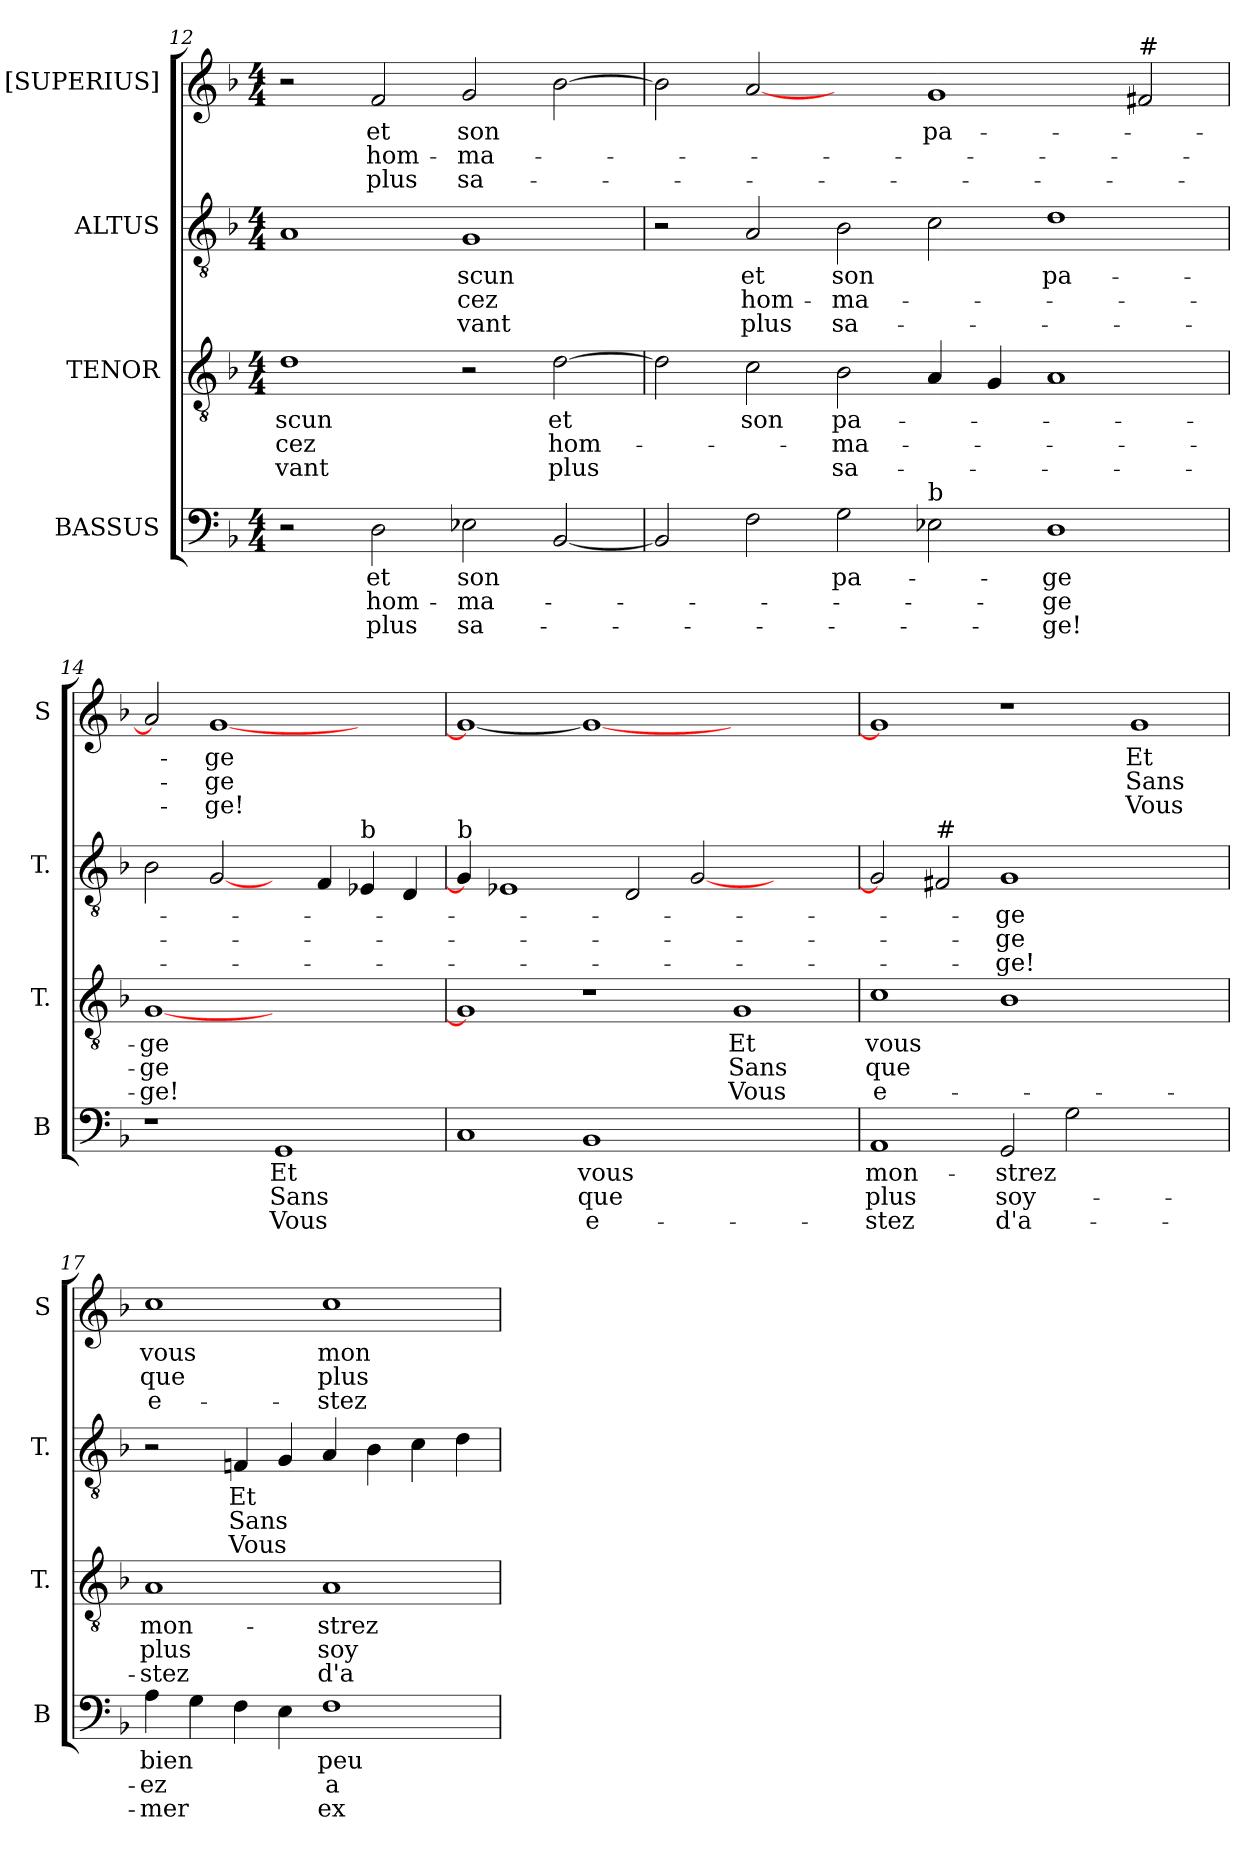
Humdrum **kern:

**kern	**text	**text	**text	**kern	**text	**text	**text	**kern	**text	**text	**text	**kern	**text	**text	**text
*part4	*part4	*part4	*part4	*part3	*part3	*part3	*part3	*part2	*part2	*part2	*part2	*part1	*part1	*part1	*part1
*staff4	*staff4	*staff4	*staff4	*staff3	*staff3	*staff3	*staff3	*staff2	*staff2	*staff2	*staff2	*staff1	*staff1	*staff1	*staff1
*I"BASSUS	*	*	*	*I"TENOR	*	*	*	*I"ALTUS	*	*	*	*I"[SUPERIUS]	*	*	*
*I'B	*	*	*	*I'T.	*	*	*	*I'T.	*	*	*	*I'S	*	*	*
*clefF4	*	*	*	*clefGv2	*	*	*	*clefGv2	*	*	*	*clefG2	*	*	*
*	*	*	*	*ITrd7c12	*	*	*	*ITrd7c12	*	*	*	*	*	*	*
*k[b-]	*	*	*	*k[b-]	*	*	*	*k[b-]	*	*	*	*k[b-]	*	*	*
*M4/4	*	*	*	*M4/4	*	*	*	*M4/4	*	*	*	*M4/4	*	*	*
=12	=12	=12	=12	=12	=12	=12	=12	=12	=12	=12	=12	=12	=12	=12	=12
!	!	!	!	!	!LO:LY:b	!LO:LY:b	!LO:LY:b	!	!	!	!	!	!	!	!
2r	.	.	.	1D	-scun	-cez	-vant	1AA	.	.	.	2r	.	.	.
!	!LO:LY:b	!LO:LY:b	!LO:LY:b	!	!	!	!	!	!	!	!	!	!LO:LY:b	!LO:LY:b	!LO:LY:b
2D\	et	hom-	plus	.	.	.	.	.	.	.	.	2f/	et	hom-	plus
!	!LO:LY:b	!LO:LY:b	!LO:LY:b	!	!	!	!	!	!LO:LY:b	!LO:LY:b	!LO:LY:b	!	!LO:LY:b	!LO:LY:b	!LO:LY:b
2E-X\	son	-ma-	sa-	2r	.	.	.	1GG	-scun	-cez	-vant	2g/	son	-ma-	sa-
!	!	!	!	!	!LO:LY:b	!LO:LY:b	!LO:LY:b	!	!	!	!	!	!	!	!
[2BB-/	.	.	.	[2D\	et	hom-	plus	.	.	.	.	[2b-\	.	.	.
=13	=13	=13	=13	=13	=13	=13	=13	=13	=13	=13	=13	=13	=13	=13	=13
2BB-/]	.	.	.	2D\]	.	.	.	2r	.	.	.	2b-\]	.	.	.
!	!	!	!	!	!LO:LY:b	!	!	!	!LO:LY:b	!LO:LY:b	!LO:LY:b	!	!	!	!
2F\	.	.	.	2C\	son	.	.	2AA/	et	hom-	plus	[2a	.	.	.
!	!LO:LY:b	!	!	!	!LO:LY:b	!LO:LY:b	!LO:LY:b	!	!LO:LY:b	!LO:LY:b	!LO:LY:b	!	!	!	!
2G\	pa-	.	.	2BB-\	pa-	-ma-	sa-	2BB-\	son	-ma-	sa-	2ryy	.	.	.
!LO:TX:a:t=b	!	!	!	!	!	!	!	!	!	!	!	!	!	!	!
!	!	!	!	!	!	!	!	!	!	!	!	!	!LO:LY:b	!	!
2E-X\	.	.	.	4AA/	.	.	.	2C\	.	.	.	1g	pa-	.	.
.	.	.	.	4GG/	.	.	.	.	.	.	.	.	.	.	.
!	!LO:LY:b	!LO:LY:b	!LO:LY:b	!	!	!	!	!	!LO:LY:b	!	!	!	!	!	!
1D	-ge	-ge	-ge!	1AA	.	.	.	1D	pa-	.	.	.	.	.	.
!	!	!	!	!	!	!	!	!	!	!	!	!LO:TX:a:t=#	!	!	!
.	.	.	.	.	.	.	.	.	.	.	.	2f#X/	.	.	.
=14	=14	=14	=14	=14	=14	=14	=14	=14	=14	=14	=14	=14	=14	=14	=14
!	!	!	!	!	!LO:LY:b	!LO:LY:b	!LO:LY:b	!	!	!	!	!	!	!	!
1r	.	.	.	[1GG	-ge	-ge	-ge!	2BB-\	.	.	.	2a]	.	.	.
!	!	!	!	!	!	!	!	!	!	!	!	!	!LO:LY:b	!LO:LY:b	!LO:LY:b
.	.	.	.	.	.	.	.	[2GG/	.	.	.	[1g	-ge	-ge	-ge!
!	!LO:LY:b	!LO:LY:b	!LO:LY:b	!	!	!	!	!	!	!	!	!	!	!	!
1GG	Et	Sans	Vous	1ryy	.	.	.	4ryy	.	.	.	.	.	.	.
.	.	.	.	.	.	.	.	4FF/	.	.	.	.	.	.	.
!	!	!	!	!	!	!	!	!LO:TX:a:t=b	!	!	!	!	!	!	!
.	.	.	.	.	.	.	.	4EE-X/	.	.	.	2ryy	.	.	.
.	.	.	.	.	.	.	.	4DD/	.	.	.	.	.	.	.
=15	=15	=15	=15	=15	=15	=15	=15	=15	=15	=15	=15	=15	=15	=15	=15
!	!	!	!	!	!	!	!	!LO:TX:a:t=b	!	!	!	!	!	!	!
1C	.	.	.	1GG]	.	.	.	4GG/]	.	.	.	1g_	.	.	.
.	.	.	.	.	.	.	.	1EE-X	.	.	.	.	.	.	.
!	!LO:LY:b	!LO:LY:b	!LO:LY:b	!	!	!	!	!	!	!	!	!	!	!	!
1BB-	vous	que	e-	1r	.	.	.	.	.	.	.	1g_	.	.	.
.	.	.	.	.	.	.	.	2DD/	.	.	.	.	.	.	.
.	.	.	.	.	.	.	.	[2GG/	.	.	.	.	.	.	.
!	!	!	!	!	!LO:LY:b	!LO:LY:b	!LO:LY:b	!	!	!	!	!	!	!	!
1ryy	.	.	.	1GG	Et	Sans	Vous	.	.	.	.	1ryy	.	.	.
.	.	.	.	.	.	.	.	2.ryy	.	.	.	.	.	.	.
=16	=16	=16	=16	=16	=16	=16	=16	=16	=16	=16	=16	=16	=16	=16	=16
!	!LO:LY:b	!LO:LY:b	!LO:LY:b	!	!LO:LY:b	!LO:LY:b	!LO:LY:b	!	!	!	!	!	!	!	!
1AA	mon-	plus	-stez	1C	vous	que	e-	2GG/]	.	.	.	1g]	.	.	.
!	!	!	!	!	!	!	!	!LO:TX:a:t=#	!	!	!	!	!	!	!
.	.	.	.	.	.	.	.	2FF#X/	.	.	.	.	.	.	.
!	!LO:LY:b	!LO:LY:b	!LO:LY:b	!	!	!	!	!	!LO:LY:b	!LO:LY:b	!LO:LY:b	!	!	!	!
2GG/	-strez	soy-	d'a-	1BB-	.	.	.	1GG	-ge	-ge	-ge!	1r	.	.	.
2G\	.	.	.	.	.	.	.	.	.	.	.	.	.	.	.
!	!	!	!	!	!	!	!	!	!	!	!	!	!LO:LY:b	!LO:LY:b	!LO:LY:b
1ryy	.	.	.	1ryy	.	.	.	1ryy	.	.	.	1g	Et	Sans	Vous
!!LO:LB:g=z
=17	=17	=17	=17	=17	=17	=17	=17	=17	=17	=17	=17	=17	=17	=17	=17
!	!LO:LY:b	!LO:LY:b	!LO:LY:b	!	!LO:LY:b	!LO:LY:b	!LO:LY:b	!	!	!	!	!	!LO:LY:b	!LO:LY:b	!LO:LY:b
4A\	bien	-ez	-mer	1AA	mon-	plus	-stez	2r	.	.	.	1cc	vous	que	e-
4G\	.	.	.	.	.	.	.	.	.	.	.	.	.	.	.
!	!	!	!	!	!	!	!	!	!LO:LY:b	!LO:LY:b	!LO:LY:b	!	!	!	!
4F\	.	.	.	.	.	.	.	4FFn/	Et	Sans	Vous	.	.	.	.
4E\	.	.	.	.	.	.	.	4GG/	.	.	.	.	.	.	.
!	!LO:LY:b	!LO:LY:b	!LO:LY:b	!	!LO:LY:b	!LO:LY:b	!LO:LY:b	!	!	!	!	!	!LO:LY:b	!LO:LY:b	!LO:LY:b
1F	peu	a-	ex-	1AA	-strez	soy-	d'a-	4AA/	.	.	.	1cc	mon-	plus	-stez
.	.	.	.	.	.	.	.	4BB-\	.	.	.	.	.	.	.
.	.	.	.	.	.	.	.	4C\	.	.	.	.	.	.	.
.	.	.	.	.	.	.	.	4D\	.	.	.	.	.	.	.
=	=	=	=	=	=	=	=	=	=	=	=	=	=	=	=
*-	*-	*-	*-	*-	*-	*-	*-	*-	*-	*-	*-	*-	*-	*-	*-
